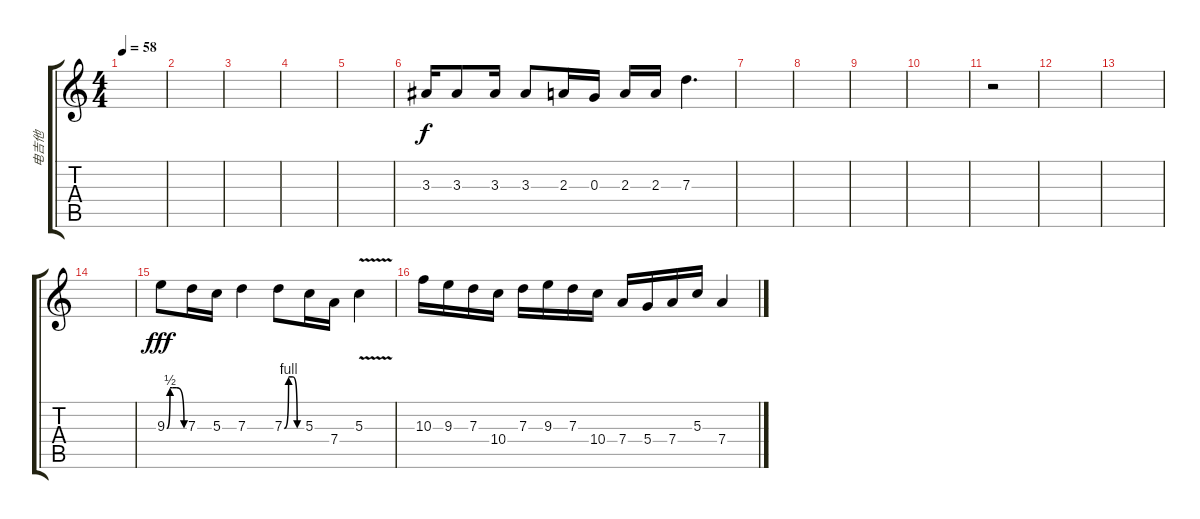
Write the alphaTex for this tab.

\track ("电吉他" "电吉他") {instrument distortionguitar}
\staff {score tabs}
\tuning (E4 B3 G3 D3 A2 E2) {hide}
\ts (4 4)
\tempo 58
\clef g2
\ks c
|
|
|
|
|
3.3.16 3.3.8 3.3.16 3.3.8 2.3.16 0.3.16 2.3.16 2.3.16 7.3.4{d dy f} |
|
|
|
|
r.2 |
|
|
|
9.3{be (custom 0 0 11 2 19 2 35 2 60 0)}.8{dy fff} 7.3.16 5.3.16 7.3.4 7.3{be (custom 0 0 15 4 30 4 45 0 60 0)}.8 5.3.16 7.4.16 5.3{v}.4 |
10.3.16 9.3.16 7.3.16 10.4.16 7.3.16 9.3.16 7.3.16 10.4.16 7.4.16 5.4.16 7.4.16 5.3.16 7.4.4
